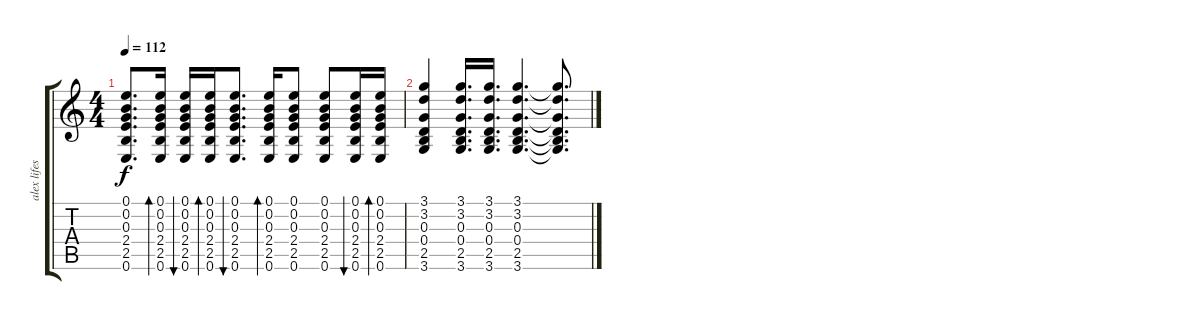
\track ("alex lifeson" "alex lifes") {instrument electricguitarclean}
\staff {score tabs}
\tuning (E4 B3 G3 D3 A2 E2) {hide}
\ts (4 4)
\tempo 112
\clef g2
\ks c
(0.1 0.2 0.3 2.4 2.5 0.6).8{d dy f instrument acousticguitarsteel} (0.1 0.2 0.3 2.4 2.5 0.6).16{bd 60} (0.1 0.2 0.3 2.4 2.5 0.6).16{bu 60} (0.1 0.2 0.3 2.4 2.5 0.6).16{bd 60} (0.1 0.2 0.3 2.4 2.5 0.6).8{d bu 60} (0.1 0.2 0.3 2.4 2.5 0.6).16{bd 60} (0.1 0.2 0.3 2.4 2.5 0.6).8 (0.1 0.2 0.3 2.4 2.5 0.6).8 (0.1 0.2 0.3 2.4 2.5 0.6).16{bu 60} (0.1 0.2 0.3 2.4 2.5 0.6).16{bd 60} |
(3.1 3.2 0.3 0.4 2.5 3.6).4{instrument acousticguitarsteel} (3.1 3.2 0.3 0.4 2.5 3.6).16{d} (3.1 3.2 0.3 0.4 2.5 3.6).16{d} (3.1 3.2 0.3 0.4 2.5 3.6).4{d} (3.1{t} 3.2{t} 0.3{t} 0.4{t} 2.5{t} 3.6{t}).8{d}
